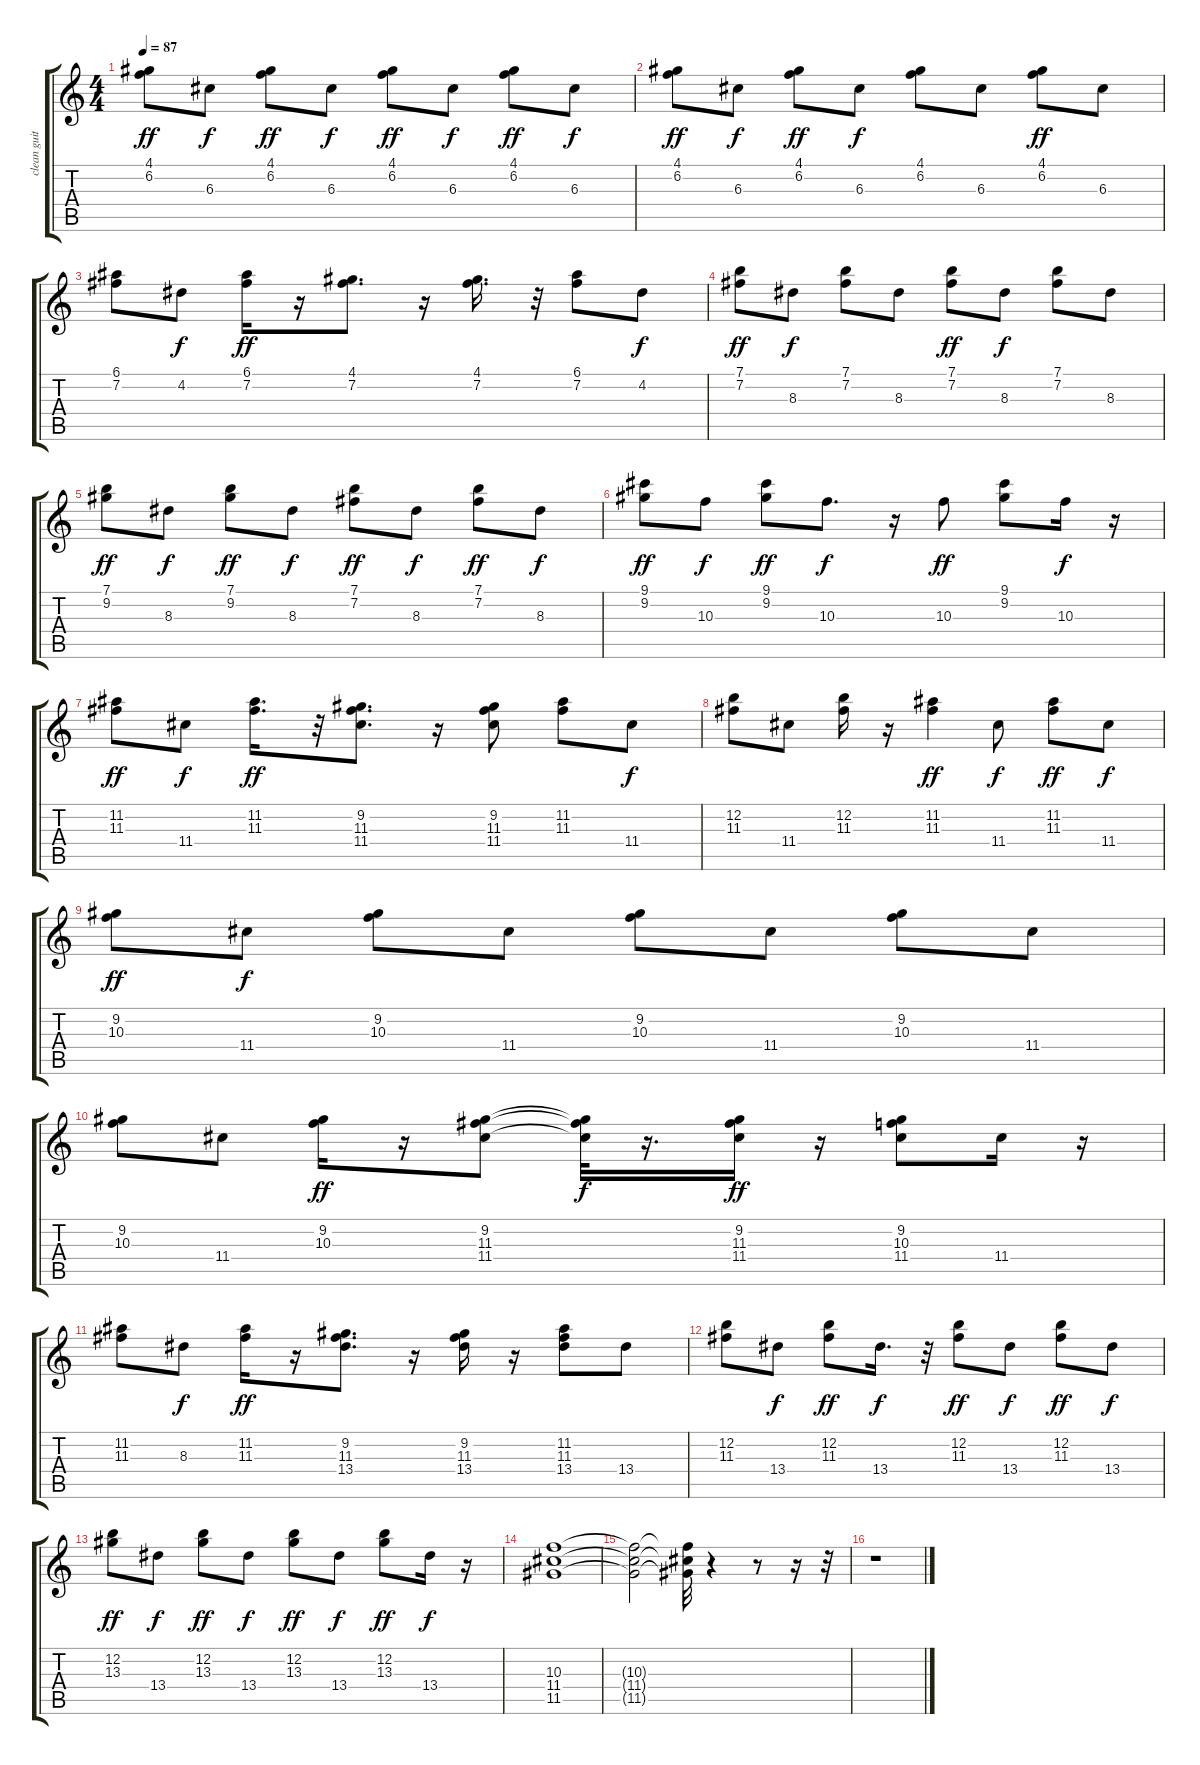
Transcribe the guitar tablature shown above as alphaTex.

\track ("clean guitar" "clean guit") {instrument electricguitarclean}
\staff {score tabs}
\tuning (E4 B3 G3 D3 A2 E2) {hide}
\ts (4 4)
\tempo 87
\clef g2
\ks c
(4.1 6.2).8{dy ff} 6.3.8{dy f} (4.1 6.2).8{dy ff} 6.3.8{dy f} (4.1 6.2).8{dy ff} 6.3.8{dy f} (4.1 6.2).8{dy ff} 6.3.8{dy f} |
(4.1 6.2).8{dy ff} 6.3.8{dy f} (4.1 6.2).8{dy ff} 6.3.8{dy f} (4.1 6.2).8 6.3.8 (4.1 6.2).8{dy ff} 6.3.8 |
(6.1 7.2).8 4.2.8{dy f} (6.1 7.2).16{dy ff} r.16 (4.1 7.2).8{d} r.16 (4.1 7.2).16{d} r.32 (6.1 7.2).8 4.2.8{dy f} |
(7.1 7.2).8{dy ff} 8.3.8{dy f} (7.1 7.2).8 8.3.8 (7.1 7.2).8{dy ff} 8.3.8{dy f} (7.1 7.2).8 8.3.8 |
(7.1 9.2).8{dy ff} 8.3.8{dy f} (7.1 9.2).8{dy ff} 8.3.8{dy f} (7.1 7.2).8{dy ff} 8.3.8{dy f} (7.1 7.2).8{dy ff} 8.3.8{dy f} |
(9.1 9.2).8{dy ff} 10.3.8{dy f} (9.1 9.2).8{dy ff} 10.3.8{d dy f} r.16 10.3.8{dy ff} (9.1 9.2).8 10.3.16{dy f} r.16 |
(11.2 11.3).8{dy ff} 11.4.8{dy f} (11.2 11.3).16{d dy ff} r.32 (9.2 11.3 11.4).8{d} r.16 (9.2 11.3 11.4).8 (11.2 11.3).8 11.4.8{dy f} |
(12.2 11.3).8 11.4.8 (12.2 11.3).16 r.16 (11.2 11.3).4{dy ff} 11.4.8{dy f} (11.2 11.3).8{dy ff} 11.4.8{dy f} |
(9.2 10.3).8{dy ff} 11.4.8{dy f} (9.2 10.3).8 11.4.8 (9.2 10.3).8 11.4.8 (9.2 10.3).8 11.4.8 |
(9.2 10.3).8 11.4.8 (9.2 10.3).16{dy ff} r.16 (9.2 11.3 11.4).8 (9.2{t} 11.3{t} 11.4{t}).32{dy f} r.16{d} (9.2 11.3 11.4).16{dy ff} r.16 (9.2 10.3 11.4).8 11.4.16 r.16 |
(11.2 11.3).8 8.3.8{dy f} (11.2 11.3).16{dy ff} r.16 (9.2 11.3 13.4).8{d} r.16 (9.2 11.3 13.4).16 r.16 (11.2 11.3 13.4).8 13.4.8 |
(12.2 11.3).8 13.4.8{dy f} (12.2 11.3).8{dy ff} 13.4.16{d dy f} r.32 (12.2 11.3).8{dy ff} 13.4.8{dy f} (12.2 11.3).8{dy ff} 13.4.8{dy f} |
(12.2 13.3).8{dy ff} 13.4.8{dy f} (12.2 13.3).8{dy ff} 13.4.8{dy f} (12.2 13.3).8{dy ff} 13.4.8{dy f} (12.2 13.3).8{dy ff} 13.4.16{dy f} r.16 |
(10.3 11.4 11.5).1 |
(10.3{t} 11.4{t} 11.5{t}).2 (10.3{t} 11.4{t} 11.5{t}).32 r.4 r.8 r.16 r.32 |
r.1
